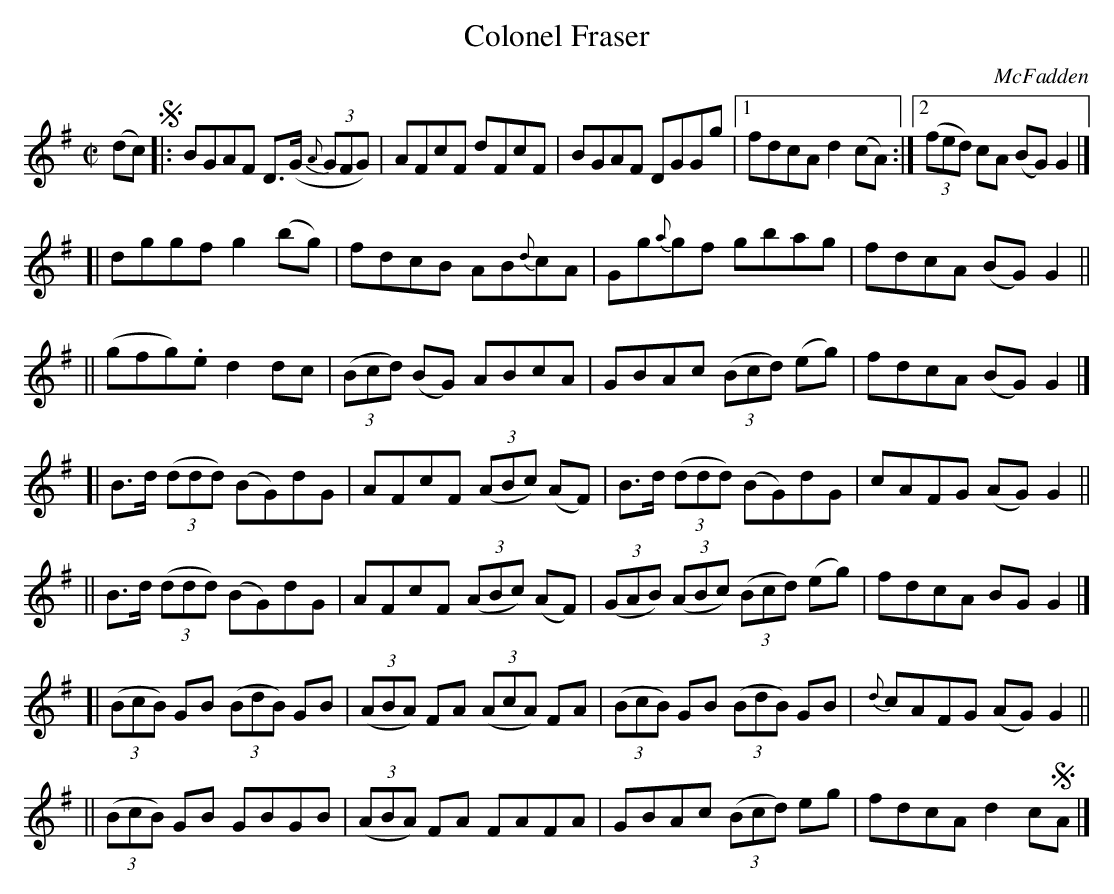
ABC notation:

X:1
T: Colonel Fraser
O: McFadden
M: C|
L: 1/8
K: G
(dc) !segno!|: BGAF D>(G (3{A}GFG) | AFcF dFcF | BGAF DGGg |1 fdcA d2(cA) :|2 (3(fed) cA (BG)G2 |]
[| dggf g2(bg) | fdcB AB{d}cA | Gg{a}gf gbag | fdcA (BG)G2 ||
|| (gfg).e d2dc | (3(Bcd) (BG) ABcA | GBAc (3(Bcd) (eg) | fdcA (BG)G2 |]
[| B>d (3(ddd) (BG)dG | AFcF (3(ABc) (AF) | B>d (3(ddd) (BG)dG | cAFG (AG)G2 ||
|| B>d (3(ddd) (BG)dG | AFcF (3(ABc) (AF) | (3(GAB) (3(ABc) (3(Bcd) (eg) | fdcA BGG2 |]
[| (3(BcB) GB (3(BdB) GB | (3(ABA) FA (3(AcA) FA | (3(BcB) GB (3(BdB) GB | {d}cAFG (AG)G2 ||
|| (3(BcB) GB GBGB | (3(ABA) FA FAFA | GBAc (3(Bcd) eg | fdcA d2c!segno!A |]
